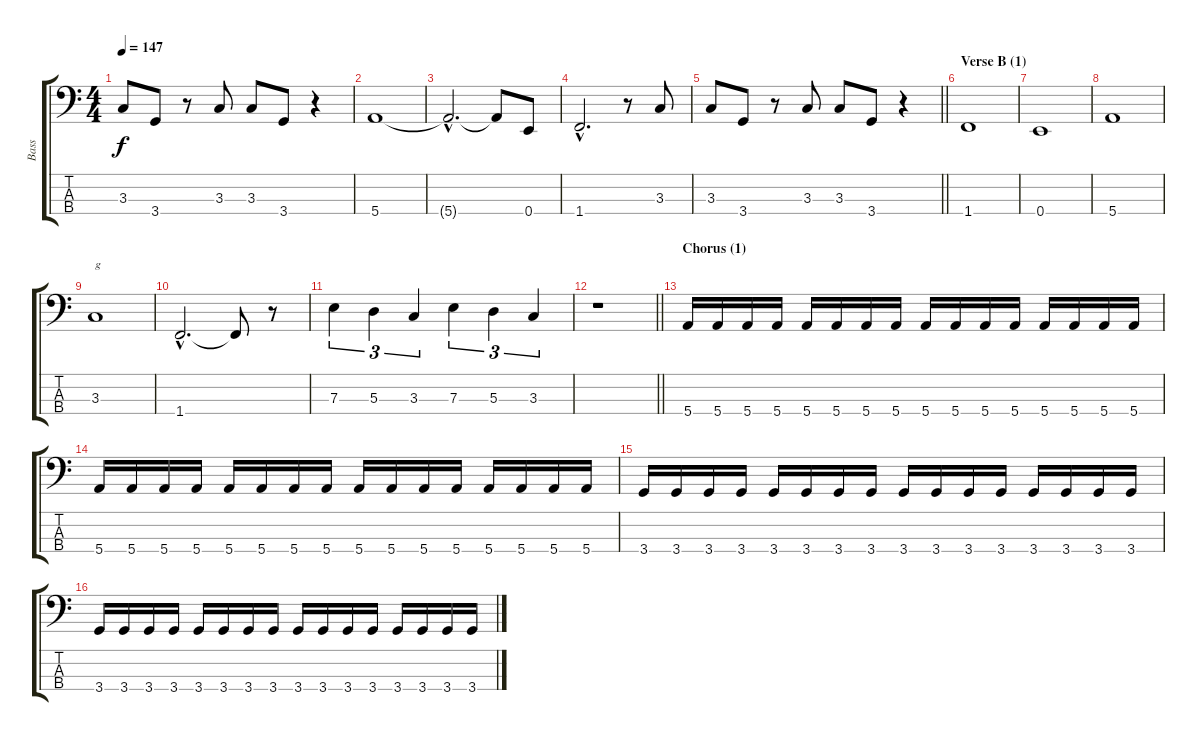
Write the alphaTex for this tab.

\track ("Bass" "Bass") {instrument electricbassfinger}
\staff {score tabs}
\tuning (G2 D2 A1 E1) {hide}
\ts (4 4)
\tempo 147
\clef f4
\ks aminor
3.3.8{dy f} 3.4.8 r.8 3.3.8 3.3.8 3.4.8 r.4 |
5.4.1 |
5.4{hac t}.2{d} 5.4{t}.8 0.4.8 |
1.4{hac}.2{d} r.8 3.3.8 |
\barLineRight lightlight
3.3.8 3.4.8 r.8 3.3.8 3.3.8 3.4.8 r.4 |
\section ("" "Verse B (1)")
1.4.1 |
0.4.1 |
5.4.1 |
3.3.1{txt "g"} |
1.4{hac}.2{d} 1.4{t}.8 r.8 |
7.3.4{tu (3 2)} 5.3.4{tu (3 2)} 3.3.4{tu (3 2)} 7.3.4{tu (3 2)} 5.3.4{tu (3 2)} 3.3.4{tu (3 2)} |
\barLineRight lightlight
r.1 |
\section ("" "Chorus (1)")
5.4.16 5.4.16 5.4.16 5.4.16 5.4.16 5.4.16 5.4.16 5.4.16 5.4.16 5.4.16 5.4.16 5.4.16 5.4.16 5.4.16 5.4.16 5.4.16 |
5.4.16 5.4.16 5.4.16 5.4.16 5.4.16 5.4.16 5.4.16 5.4.16 5.4.16 5.4.16 5.4.16 5.4.16 5.4.16 5.4.16 5.4.16 5.4.16 |
3.4.16 3.4.16 3.4.16 3.4.16 3.4.16 3.4.16 3.4.16 3.4.16 3.4.16 3.4.16 3.4.16 3.4.16 3.4.16 3.4.16 3.4.16 3.4.16 |
3.4.16 3.4.16 3.4.16 3.4.16 3.4.16 3.4.16 3.4.16 3.4.16 3.4.16 3.4.16 3.4.16 3.4.16 3.4.16 3.4.16 3.4.16 3.4.16
